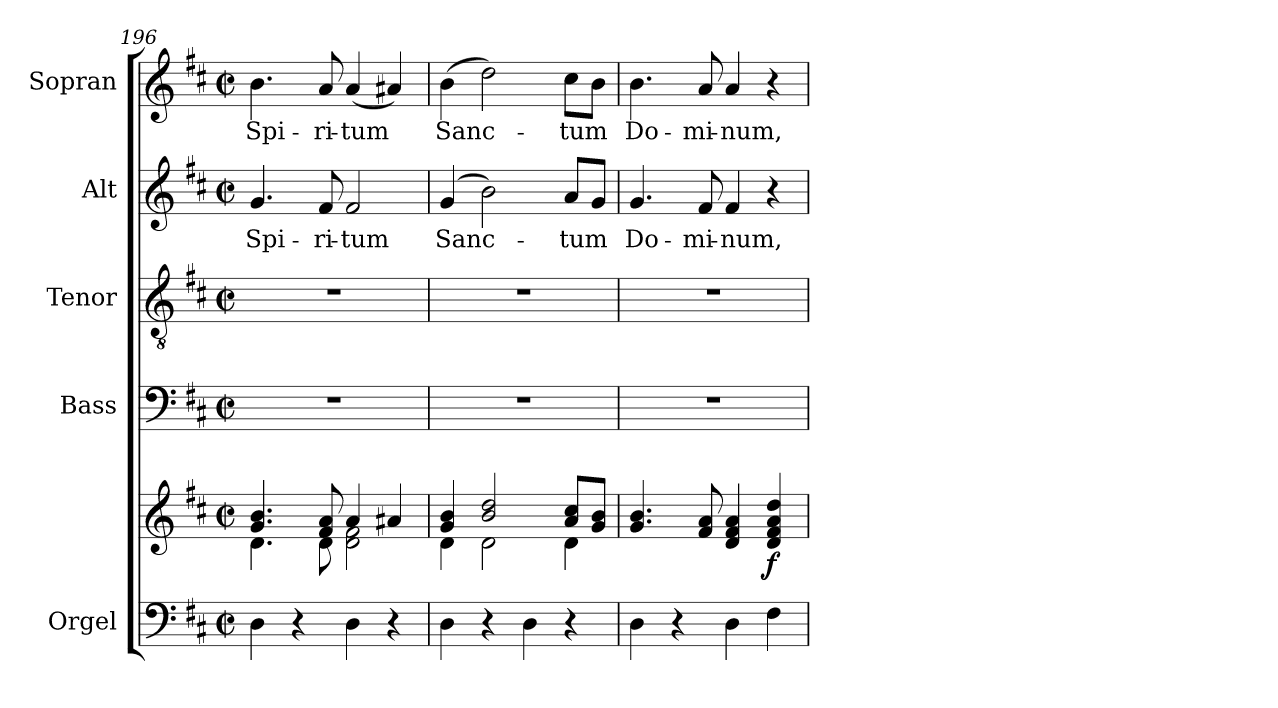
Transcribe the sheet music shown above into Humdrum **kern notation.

**kern	**kern	**dynam	**kern	**kern	**kern	**text	**kern	**text
*part5	*part5	*part5	*part4	*part3	*part2	*part2	*part1	*part1
*staff6	*staff5	*staff5/6	*staff4	*staff3	*staff2	*staff2	*staff1	*staff1
*I"Orgel	*	*	*I"Bass	*I"Tenor	*I"Alt	*	*I"Sopran	*
*I'Org.	*	*	*I'B.	*I'T.	*I'A.	*	*I'S.	*
*clefF4	*clefG2	*	*clefF4	*clefGv2	*clefG2	*	*clefG2	*
*k[f#c#]	*k[f#c#]	*	*k[f#c#]	*k[f#c#]	*k[f#c#]	*	*k[f#c#]	*
*D:	*D:	*	*D:	*D:	*D:	*	*D:	*
*M2/2	*M2/2	*	*M2/2	*M2/2	*M2/2	*	*M2/2	*
*met(c|)	*met(c|)	*	*met(c|)	*met(c|)	*met(c|)	*	*met(c|)	*
=196	=196	=196	=196	=196	=196	=196	=196	=196
*	*^	*	*	*	*	*	*	*
!	!	!	!	!	!	!	!LO:LY:b	!	!LO:LY:b
4D\	4.g/ 4.b/	4.d\	.	1r	1r	4.g/	Spi-	4.b\	Spi-
4r	.	.	.	.	.	.	.	.	.
!	!	!	!	!	!	!	!LO:LY:b	!	!LO:LY:b
.	8f#/ 8a/	8d\	.	.	.	8f#/	-ri-	8a/	-ri-
!	!	!	!	!	!	!	!LO:LY:b	!	!LO:LY:b
4D\	4a/	2d\ 2f#\	.	.	.	2f#/	-tum	(<4a/	-tum
4r	4a#X/	.	.	.	.	.	.	4a#X/)	.
=197	=197	=197	=197	=197	=197	=197	=197	=197	=197
!	!	!	!	!	!	!	!LO:LY:b	!	!LO:LY:b
4D\	4g/ 4b/	4d\	.	1r	1r	(4g/	Sanc-	(>4b\	Sanc-
4r	2b/ 2dd/	2d\	.	.	.	2b\)	.	2dd\)	.
4D\	.	.	.	.	.	.	.	.	.
!	!	!	!	!	!	!	!LO:LY:b	!	!LO:LY:b
4r	8a/ 8cc#/L	4d\	.	.	.	8a/L	-tum	8cc#\L	-tum
.	8g/ 8b/J	.	.	.	.	8g/J	.	8b\J	.
*	*v	*v	*	*	*	*	*	*	*
=198	=198	=198	=198	=198	=198	=198	=198	=198
!	!	!	!	!	!	!LO:LY:b	!	!LO:LY:b
4D\	4.g/ 4.b/	.	1r	1r	4.g/	Do-	4.b\	Do-
4r	.	.	.	.	.	.	.	.
!	!	!	!	!	!	!LO:LY:b	!	!LO:LY:b
.	8f#/ 8a/	.	.	.	8f#/	-mi-	8a/	-mi-
!	!	!	!	!	!	!LO:LY:b	!	!LO:LY:b
4D\	4d/ 4f#/ 4a/	.	.	.	4f#/	-num,	4a/	-num,
!	!	!LO:DY:b	!	!	!	!	!	!
4F#\	4d/ 4f#/ 4a/ 4dd/	f	.	.	4r	.	4r	.
=	=	=	=	=	=	=	=	=
*-	*-	*-	*-	*-	*-	*-	*-	*-
